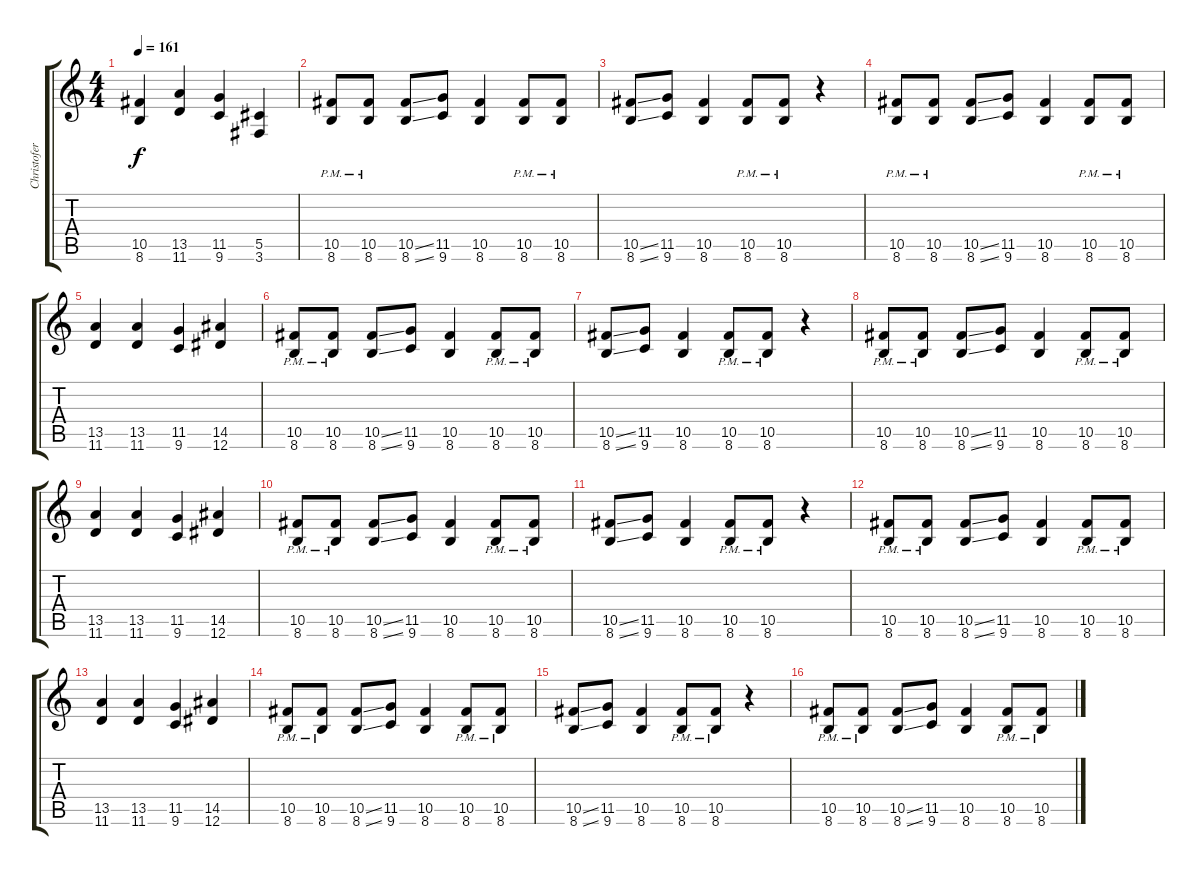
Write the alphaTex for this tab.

\track ("Christofer Johnsson" "Christofer") {instrument overdrivenguitar}
\staff {score tabs}
\tuning (Eb4 Bb3 Gb3 Db3 Ab2 Eb2) {hide}
\ts (4 4)
\tempo 161
\clef g2
\ks c
(10.5{t} 8.6{t}).4{dy f} (13.5 11.6).4 (11.5 9.6).4 (5.5 3.6).4 |
(10.5{pm} 8.6{pm}).8 (10.5{pm} 8.6{pm}).8 (10.5{ss} 8.6{ss}).8 (11.5 9.6).8 (10.5 8.6).4 (10.5{pm} 8.6{pm}).8 (10.5{pm} 8.6{pm}).8 |
(10.5{ss} 8.6{ss}).8 (11.5 9.6).8 (10.5 8.6).4 (10.5{pm} 8.6{pm}).8 (10.5{pm} 8.6{pm}).8 r.4 |
(10.5{pm} 8.6{pm}).8 (10.5{pm} 8.6{pm}).8 (10.5{ss} 8.6{ss}).8 (11.5 9.6).8 (10.5 8.6).4 (10.5{pm} 8.6{pm}).8 (10.5{pm} 8.6{pm}).8 |
(13.5 11.6).4 (13.5 11.6).4 (11.5 9.6).4 (14.5 12.6).4 |
(10.5{pm} 8.6{pm}).8 (10.5{pm} 8.6{pm}).8 (10.5{ss} 8.6{ss}).8 (11.5 9.6).8 (10.5 8.6).4 (10.5{pm} 8.6{pm}).8 (10.5{pm} 8.6{pm}).8 |
(10.5{ss} 8.6{ss}).8 (11.5 9.6).8 (10.5 8.6).4 (10.5{pm} 8.6{pm}).8 (10.5{pm} 8.6{pm}).8 r.4 |
(10.5{pm} 8.6{pm}).8 (10.5{pm} 8.6{pm}).8 (10.5{ss} 8.6{ss}).8 (11.5 9.6).8 (10.5 8.6).4 (10.5{pm} 8.6{pm}).8 (10.5{pm} 8.6{pm}).8 |
(13.5 11.6).4 (13.5 11.6).4 (11.5 9.6).4 (14.5 12.6).4 |
(10.5{pm} 8.6{pm}).8 (10.5{pm} 8.6{pm}).8 (10.5{ss} 8.6{ss}).8 (11.5 9.6).8 (10.5 8.6).4 (10.5{pm} 8.6{pm}).8 (10.5{pm} 8.6{pm}).8 |
(10.5{ss} 8.6{ss}).8 (11.5 9.6).8 (10.5 8.6).4 (10.5{pm} 8.6{pm}).8 (10.5{pm} 8.6{pm}).8 r.4 |
(10.5{pm} 8.6{pm}).8 (10.5{pm} 8.6{pm}).8 (10.5{ss} 8.6{ss}).8 (11.5 9.6).8 (10.5 8.6).4 (10.5{pm} 8.6{pm}).8 (10.5{pm} 8.6{pm}).8 |
(13.5 11.6).4 (13.5 11.6).4 (11.5 9.6).4 (14.5 12.6).4 |
(10.5{pm} 8.6{pm}).8 (10.5{pm} 8.6{pm}).8 (10.5{ss} 8.6{ss}).8 (11.5 9.6).8 (10.5 8.6).4 (10.5{pm} 8.6{pm}).8 (10.5{pm} 8.6{pm}).8 |
(10.5{ss} 8.6{ss}).8 (11.5 9.6).8 (10.5 8.6).4 (10.5{pm} 8.6{pm}).8 (10.5{pm} 8.6{pm}).8 r.4 |
(10.5{pm} 8.6{pm}).8 (10.5{pm} 8.6{pm}).8 (10.5{ss} 8.6{ss}).8 (11.5 9.6).8 (10.5 8.6).4 (10.5{pm} 8.6{pm}).8 (10.5{pm} 8.6{pm}).8
